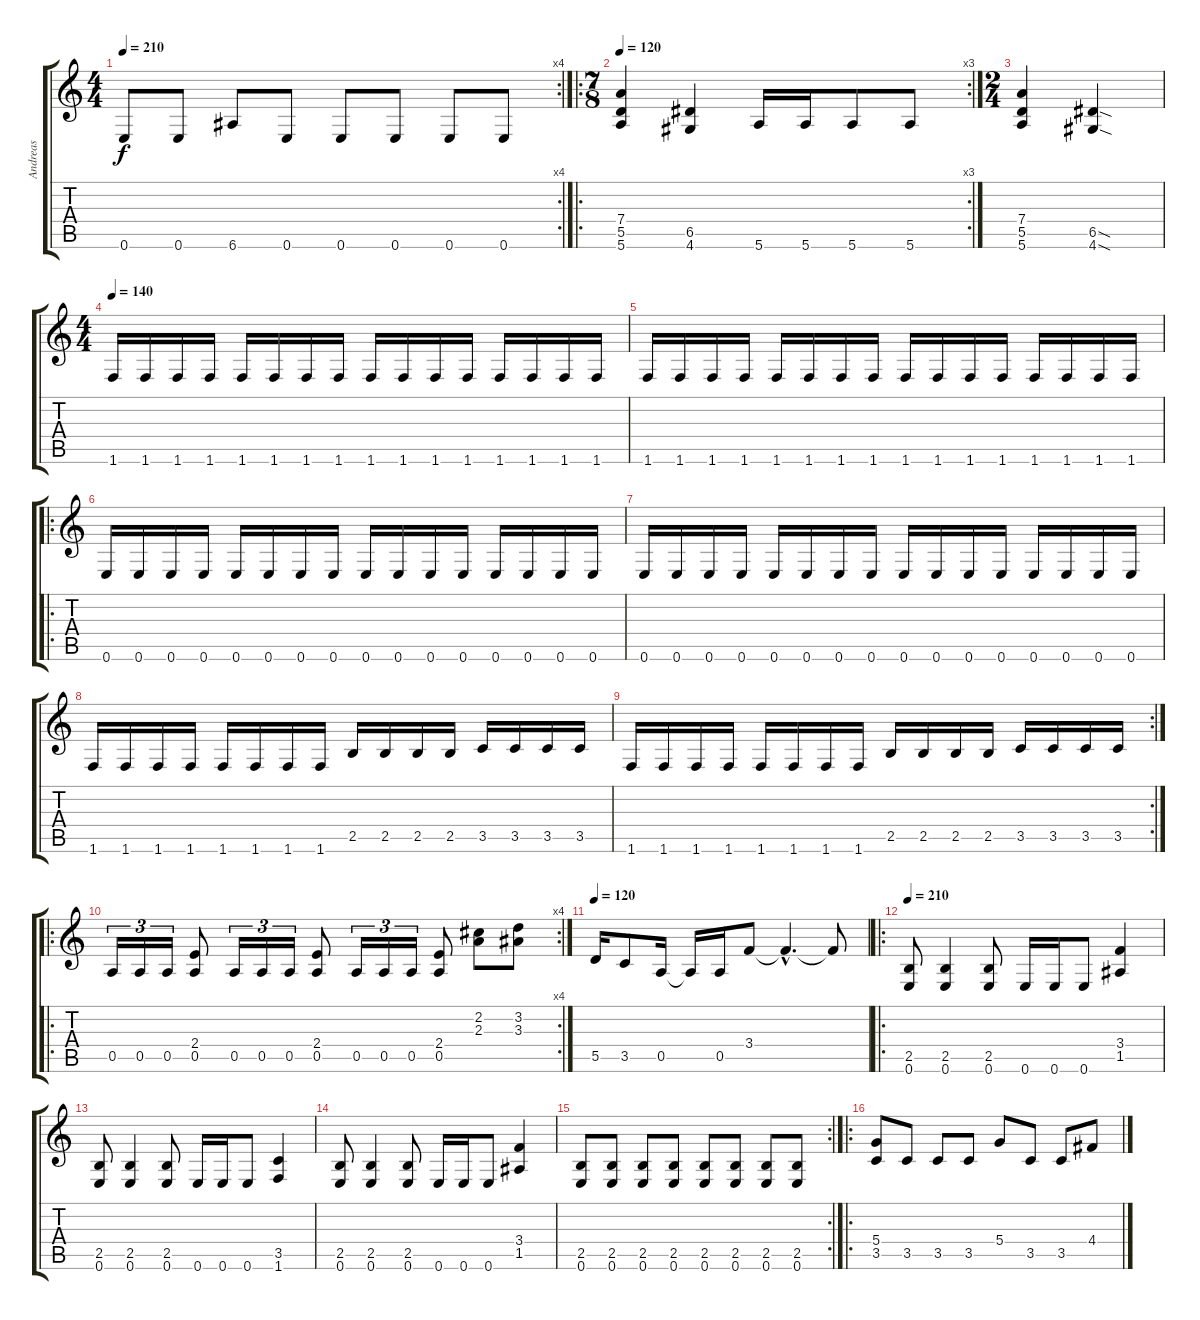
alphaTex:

\track ("Andreas" "Andreas") {instrument overdrivenguitar}
\staff {score tabs}
\tuning (E4 B3 G3 D3 A2 E2) {hide}
\rc 4
\ts (4 4)
\tempo 210
\clef g2
\ks c
0.6.8{dy f} 0.6.8 6.6.8 0.6.8 0.6.8 0.6.8 0.6.8 0.6.8 |
\ro
\rc 3
\ts (7 8)
\tempo 120
(7.4 5.5 5.6).4 (6.5 4.6).4 5.6.16 5.6.16 5.6.8 5.6.8 |
\ts (2 4)
(7.4 5.5 5.6).4 (6.5{sod} 4.6{sod}).4 |
\ts (4 4)
\tempo 140
1.6.16 1.6.16 1.6.16 1.6.16 1.6.16 1.6.16 1.6.16 1.6.16 1.6.16 1.6.16 1.6.16 1.6.16 1.6.16 1.6.16 1.6.16 1.6.16 |
1.6.16 1.6.16 1.6.16 1.6.16 1.6.16 1.6.16 1.6.16 1.6.16 1.6.16 1.6.16 1.6.16 1.6.16 1.6.16 1.6.16 1.6.16 1.6.16 |
\ro
0.6.16 0.6.16 0.6.16 0.6.16 0.6.16 0.6.16 0.6.16 0.6.16 0.6.16 0.6.16 0.6.16 0.6.16 0.6.16 0.6.16 0.6.16 0.6.16 |
0.6.16 0.6.16 0.6.16 0.6.16 0.6.16 0.6.16 0.6.16 0.6.16 0.6.16 0.6.16 0.6.16 0.6.16 0.6.16 0.6.16 0.6.16 0.6.16 |
1.6.16 1.6.16 1.6.16 1.6.16 1.6.16 1.6.16 1.6.16 1.6.16 2.5.16 2.5.16 2.5.16 2.5.16 3.5.16 3.5.16 3.5.16 3.5.16 |
\rc 2
1.6.16 1.6.16 1.6.16 1.6.16 1.6.16 1.6.16 1.6.16 1.6.16 2.5.16 2.5.16 2.5.16 2.5.16 3.5.16 3.5.16 3.5.16 3.5.16 |
\ro
\rc 4
0.5.16{tu (3 2)} 0.5.16{tu (3 2)} 0.5.16{tu (3 2)} (2.4 0.5).8 0.5.16{tu (3 2)} 0.5.16{tu (3 2)} 0.5.16{tu (3 2)} (2.4 0.5).8 0.5.16{tu (3 2)} 0.5.16{tu (3 2)} 0.5.16{tu (3 2)} (2.4 0.5).8 (2.2 2.3).8 (3.2 3.3).8 |
\tempo 120
5.5.16 3.5.8 0.5.16 0.5{t}.16 0.5.16 3.4.8 3.4{hac t}.4{d} 3.4{t}.8 |
\ro
\tempo 210
(2.5 0.6).8 (2.5 0.6).4 (2.5 0.6).8 0.6.16 0.6.16 0.6.8 (3.4 1.5).4 |
(2.5 0.6).8 (2.5 0.6).4 (2.5 0.6).8 0.6.16 0.6.16 0.6.8 (3.5 1.6).4 |
(2.5 0.6).8 (2.5 0.6).4 (2.5 0.6).8 0.6.16 0.6.16 0.6.8 (3.4 1.5).4 |
\rc 2
(2.5 0.6).8 (2.5 0.6).8 (2.5 0.6).8 (2.5 0.6).8 (2.5 0.6).8 (2.5 0.6).8 (2.5 0.6).8 (2.5 0.6).8 |
\ro
(5.4 3.5).8 3.5.8 3.5.8 3.5.8 5.4.8 3.5.8 3.5.8 4.4.8
